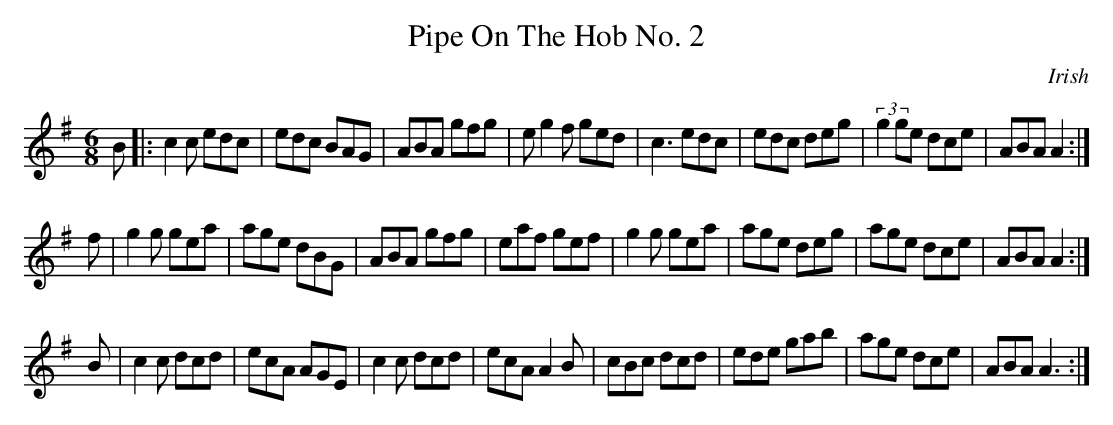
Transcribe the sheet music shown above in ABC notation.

X:1
T:Pipe On The Hob No. 2
M:6/8
K:G
B |: c2 c edc | edc BAG | ABA gfg | eg2f ged | c3 edc | edc deg | (3:2:2g2ge dce | ABA A2 :|
f | g2 g gea | age dBG | ABA gfg | eaf gef | g2 g gea | age deg | age dce | ABA A2 :|
B | c2 c dcd | ecA AGE | c2 c dcd | ecA A2 B | cBc dcd | ede gab | age dce | ABA A3 :|
